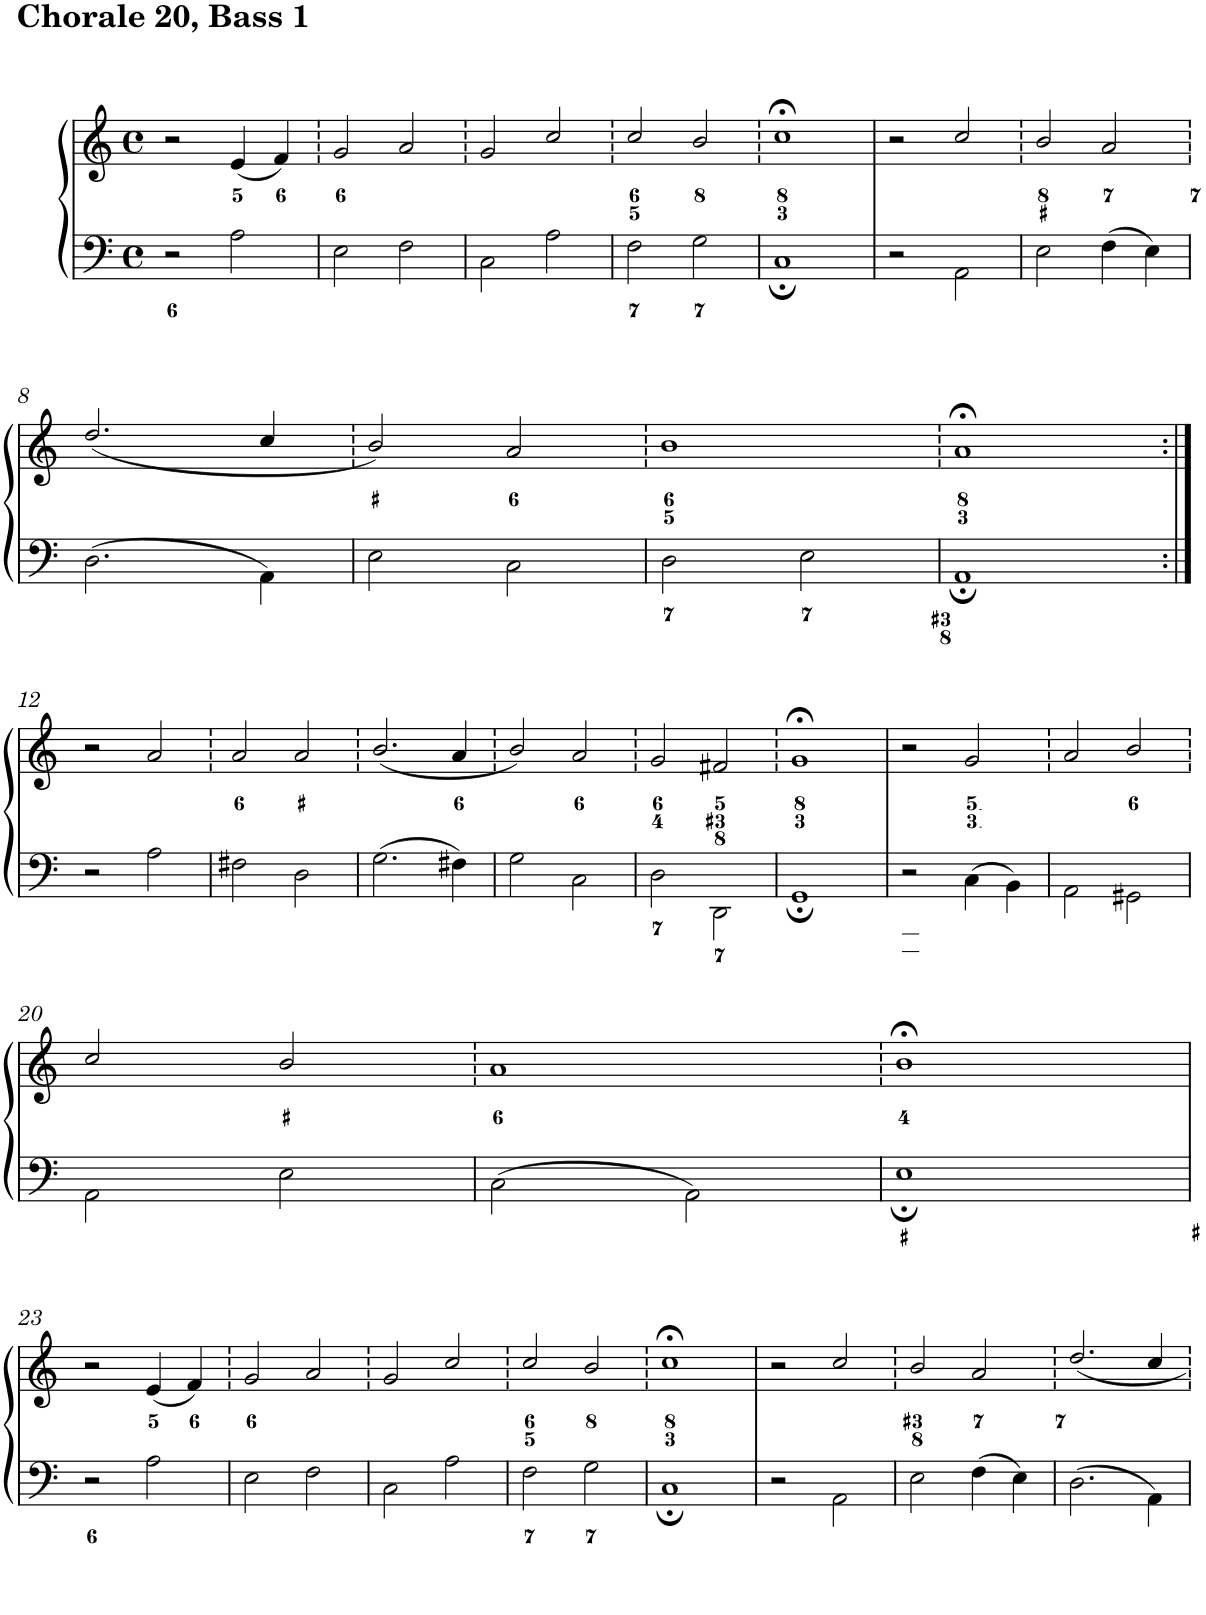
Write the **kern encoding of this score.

**kern	**kern
*part1	*part1
*staff2	*staff1
*I"Piano	*
*I'Pno.	*
*clefF4	*clefG2
*k[]	*k[]
*M4/4	*M4/4
*met(c)	*met(c)
=1	=1
2r	2r
2A\	(4e/
.	4f/)
=2	=2
2E\	2g/
2F\	2a/
=3	=3
2C\	2g/
2A\	2cc/
=4	=4
2F\	2cc/
2G\	2b/
=5	=5
1C;	1cc;<
=6	=6
2r	2r
2AA\	2cc/
=7	=7
2E\	2b/
4F\	2a/
4E\	.
!!LO:LB:g=z
=8	=8
2.D\	(2.dd/
4AA\	4cc/
=9	=9
2E\	2b/)
2C\	2a/
=10	=10
2D\	1b
2E\	.
=11	=11
1AA;	1a;<
!!LO:LB:g=z
=12:|!	=12:|!
2r	2r
2A\	2a/
=13	=13
2F#X\	2a/
2D\	2a/
=14	=14
2.G\	(2.b/
4F#X\	4a/
=15	=15
2G\	2b/)
2C\	2a/
=16	=16
2D\	2g/
2DD\	2f#X/
=17	=17
1GG;	1g;<
=18	=18
2r	2r
4C\	2g/
4BB\	.
=19	=19
2AA\	2a/
2GG#X\	2b/
!!LO:LB:g=z
=20	=20
2AA\	2cc/
2E\	2b/
=21	=21
2C\	1a
2AA\	.
=22	=22
1E;	1b;<
!!LO:LB:g=z
=23	=23
2r	2r
2A\	(4e/
.	4f/)
=24	=24
2E\	2g/
2F\	2a/
=25	=25
2C\	2g/
2A\	2cc/
=26	=26
2F\	2cc/
2G\	2b/
=27	=27
1C;	1cc;<
=28	=28
2r	2r
2AA\	2cc/
=29	=29
2E\	2b/
4F\	2a/
4E\	.
=30	=30
2.D\	2.dd/
4AA\	4cc/
=	=
*-	*-
